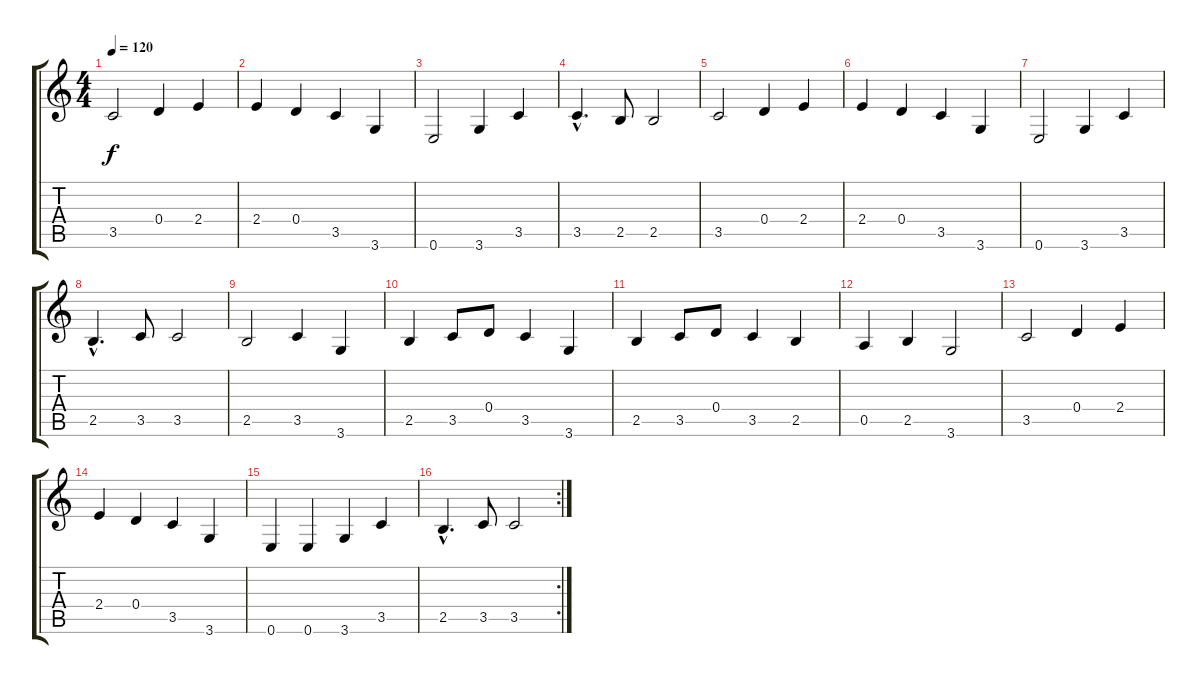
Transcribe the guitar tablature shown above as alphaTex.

\track "" {instrument acousticguitarnylon}
\staff {score tabs}
\tuning (E4 B3 G3 D3 A2 E2) {hide}
\ts (4 4)
\tempo 120
\clef g2
\ks c
3.5.2{dy f instrument acousticguitarnylon} 0.4.4 2.4.4 |
2.4.4 0.4.4 3.5.4 3.6.4 |
0.6.2 3.6.4 3.5.4 |
3.5{hac}.4{d} 2.5.8 2.5.2 |
3.5.2 0.4.4 2.4.4 |
2.4.4 0.4.4 3.5.4 3.6.4 |
0.6.2 3.6.4 3.5.4 |
2.5{hac}.4{d} 3.5.8 3.5.2 |
2.5.2 3.5.4 3.6.4 |
2.5.4 3.5.8 0.4.8 3.5.4 3.6.4 |
2.5.4 3.5.8 0.4.8 3.5.4 2.5.4 |
0.5.4 2.5.4 3.6.2 |
3.5.2 0.4.4 2.4.4 |
2.4.4 0.4.4 3.5.4 3.6.4 |
0.6.4 0.6.4 3.6.4 3.5.4 |
\rc 2
2.5{hac}.4{d} 3.5.8 3.5.2
